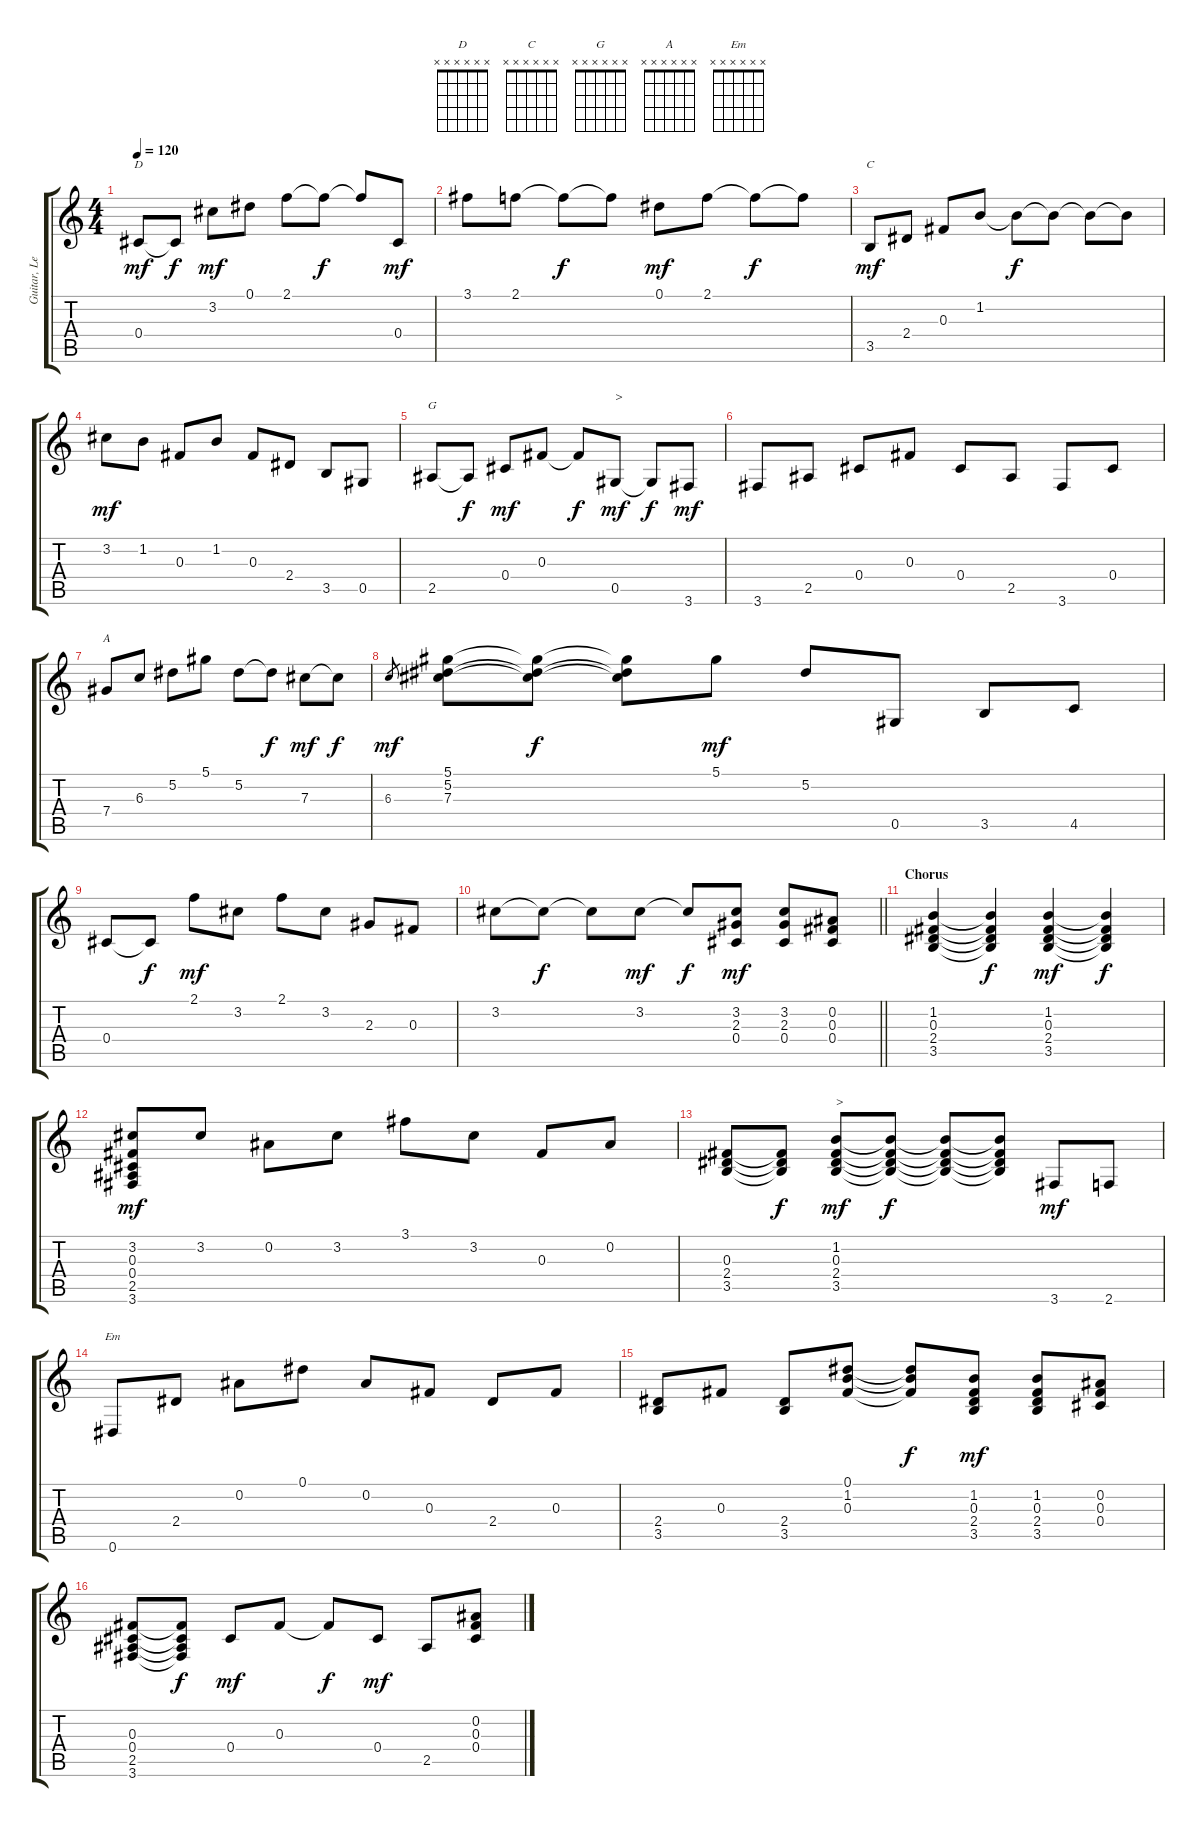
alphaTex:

\track ("Guitar, Lead" "Guitar, Le") {instrument acousticguitarsteel}
\staff {score tabs}
\tuning (Eb4 Bb3 Gb3 Db3 Ab2 Eb2) {hide}
\chord ("D" x x x x x x)
\chord ("C" x x x x x x)
\chord ("G" x x x x x x)
\chord ("A" x x x x x x)
\chord ("Em" x x x x x x)
\ts (4 4)
\tempo 120
\clef g2
\ks c
0.4.8{ch "D" dy mf} 0.4{t}.8{dy f} 3.2.8{dy mf} 0.1.8 2.1.8 2.1{t}.8{dy f} 2.1{t}.8 0.4.8{dy mf} |
3.1.8 2.1.8 2.1{t}.8{dy f} 2.1{t}.8 0.1.8{dy mf} 2.1.8 2.1{t}.8{dy f} 2.1{t}.8 |
3.5.8{ch "C" dy mf} 2.4.8 0.3.8 1.2.8 1.2{t}.8{dy f} 1.2{t}.8 1.2{t}.8 1.2{t}.8 |
3.2.8{dy mf} 1.2.8 0.3.8 1.2.8 0.3.8 2.4.8 3.5.8 0.5.8 |
2.5.8{ch "G"} 2.5{t}.8{dy f} 0.4.8{dy mf} 0.3.8 0.3{t}.8{dy f} 0.5.8{txt ">" dy mf} 0.5{t}.8{dy f} 3.6.8{dy mf} |
3.6.8 2.5.8 0.4.8 0.3.8 0.4.8 2.5.8 3.6.8 0.4.8 |
7.4.8{ch "A"} 6.3.8 5.2.8 5.1.8 5.2.8 5.2{t}.8{dy f} 7.3.8{dy mf} 7.3{t}.8{dy f} |
6.3.8{gr dy mf} (5.1 5.2 7.3).8 (5.1{t} 5.2{t} 7.3{t}).8{dy f} (5.1{t} 5.2{t} 7.3{t}).8 5.1.8{dy mf} 5.2.8 0.5.8 3.5.8 4.5.8 |
0.4.8 0.4{t}.8{dy f} 2.1.8{dy mf} 3.2.8 2.1.8 3.2.8 2.3.8 0.3.8 |
\barLineRight lightlight
3.2.8 3.2{t}.8{dy f} 3.2{t}.8 3.2.8{dy mf} 3.2{t}.8{dy f} (3.2 2.3 0.4).8{dy mf} (3.2 2.3 0.4).8 (0.2 0.3 0.4).8 |
\section ("" "Chorus")
(1.2 0.3 2.4 3.5).4 (1.2{t} 0.3{t} 2.4{t} 3.5{t}).4{dy f} (1.2 0.3 2.4 3.5).4{dy mf} (1.2{t} 0.3{t} 2.4{t} 3.5{t}).4{dy f} |
(3.2 0.3 0.4 2.5 3.6).8{dy mf} 3.2.8 0.2.8 3.2.8 3.1.8 3.2.8 0.3.8 0.2.8 |
(0.3 2.4 3.5).8 (0.3{t} 2.4{t} 3.5{t}).8{dy f} (1.2 0.3 2.4 3.5).8{txt ">" dy mf} (1.2{t} 0.3{t} 2.4{t} 3.5{t}).8{dy f} (1.2{t} 0.3{t} 2.4{t} 3.5{t}).8 (1.2{t} 0.3{t} 2.4{t} 3.5{t}).8 3.6.8{dy mf} 2.6.8 |
0.6.8{ch "Em"} 2.4.8 0.2.8 0.1.8 0.2.8 0.3.8 2.4.8 0.3.8 |
(2.4 3.5).8 0.3.8 (2.4 3.5).8 (0.1 1.2 0.3).8 (0.1{t} 1.2{t} 0.3{t}).8{dy f} (1.2 0.3 2.4 3.5).8{dy mf} (1.2 0.3 2.4 3.5).8 (0.2 0.3 0.4).8 |
(0.3 0.4 2.5 3.6).8 (0.3{t} 0.4{t} 2.5{t} 3.6{t}).8{dy f} 0.4.8{dy mf} 0.3.8 0.3{t}.8{dy f} 0.4.8{dy mf} 2.5.8 (0.2 0.3 0.4).8
